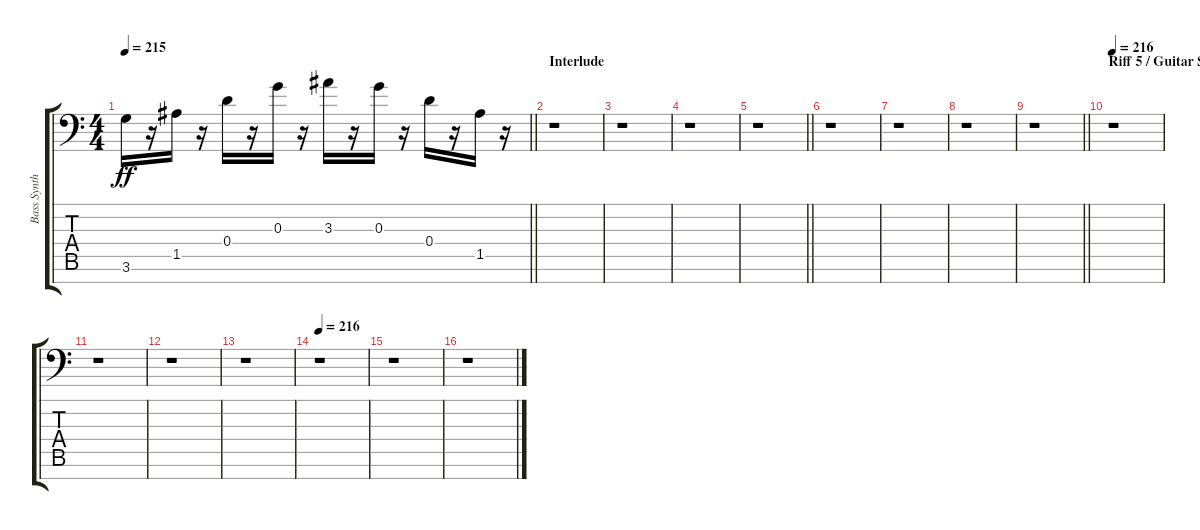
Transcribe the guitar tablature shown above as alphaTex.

\track ("Bass Synth Arp" "Bass Synth") {instrument synthbass1}
\staff {score tabs}
\tuning (C8 B3 G3 D3 A2 E2 C-1) {hide}
\ts (4 4)
\tempo 215
\clef f4
\barLineRight lightlight
\ks c
3.6.16{dy ff} r.16 1.5.16 r.16 0.4.16 r.16 0.3.16 r.16 3.3.16 r.16 0.3.16 r.16 0.4.16 r.16 1.5.16 r.16 |
\section ("" "Interlude")
r.1 |
r.1 |
r.1 |
\barLineRight lightlight
r.1 |
r.1 |
r.1 |
r.1 |
\barLineRight lightlight
r.1 |
\section ("" "Riff 5 / Guitar Solo")
\tempo 216
r.1 |
r.1 |
r.1 |
r.1 |
\tempo 216
r.1 |
r.1 |
r.1
